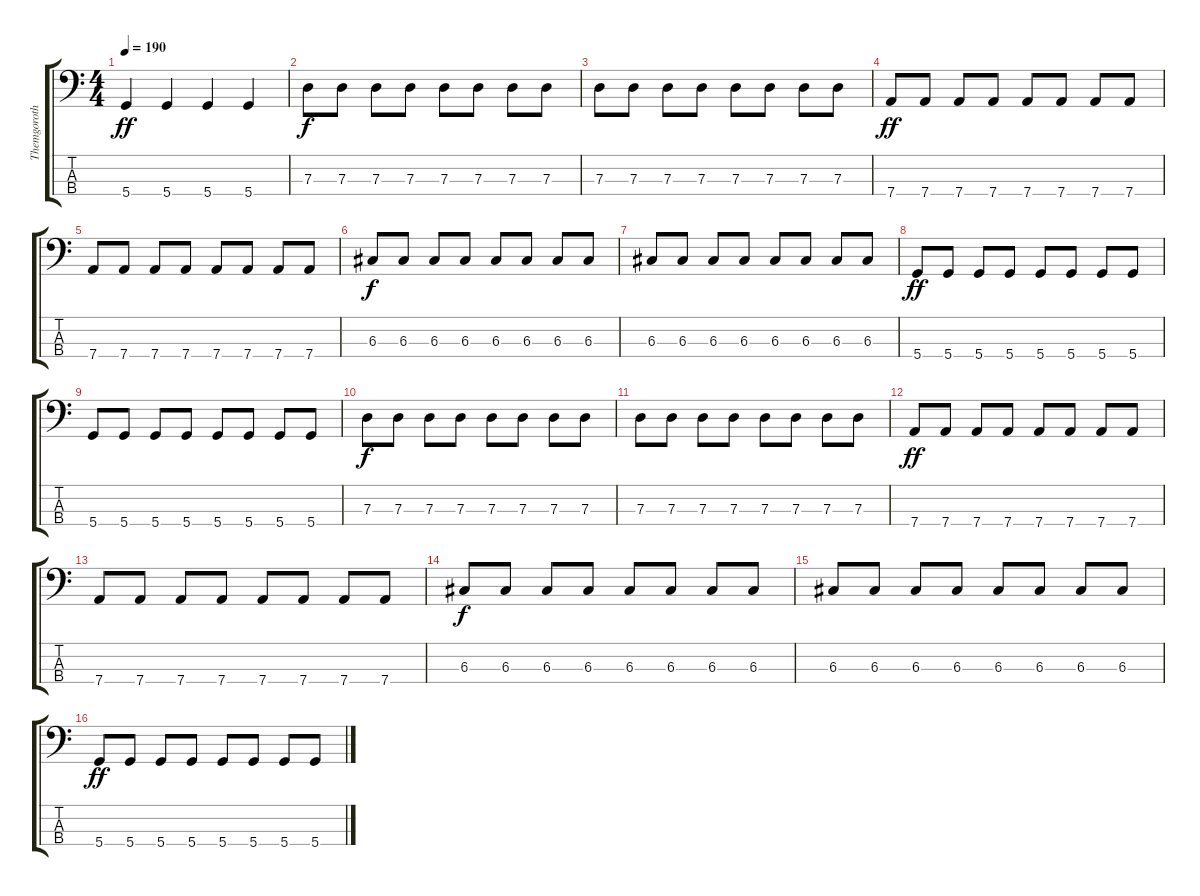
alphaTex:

\track ("Themgoroth" "Themgoroth") {instrument electricbassfinger}
\staff {score tabs}
\tuning (F2 C2 G1 D1) {hide}
\ts (4 4)
\tempo 190
\clef f4
\ks c
5.4.4{dy ff} 5.4.4 5.4.4 5.4.4 |
7.3.8{dy f} 7.3.8 7.3.8 7.3.8 7.3.8 7.3.8 7.3.8 7.3.8 |
7.3.8 7.3.8 7.3.8 7.3.8 7.3.8 7.3.8 7.3.8 7.3.8 |
7.4.8{dy ff} 7.4.8 7.4.8 7.4.8 7.4.8 7.4.8 7.4.8 7.4.8 |
7.4.8 7.4.8 7.4.8 7.4.8 7.4.8 7.4.8 7.4.8 7.4.8 |
6.3.8{dy f} 6.3.8 6.3.8 6.3.8 6.3.8 6.3.8 6.3.8 6.3.8 |
6.3.8 6.3.8 6.3.8 6.3.8 6.3.8 6.3.8 6.3.8 6.3.8 |
5.4.8{dy ff} 5.4.8 5.4.8 5.4.8 5.4.8 5.4.8 5.4.8 5.4.8 |
5.4.8 5.4.8 5.4.8 5.4.8 5.4.8 5.4.8 5.4.8 5.4.8 |
7.3.8{dy f} 7.3.8 7.3.8 7.3.8 7.3.8 7.3.8 7.3.8 7.3.8 |
7.3.8 7.3.8 7.3.8 7.3.8 7.3.8 7.3.8 7.3.8 7.3.8 |
7.4.8{dy ff} 7.4.8 7.4.8 7.4.8 7.4.8 7.4.8 7.4.8 7.4.8 |
7.4.8 7.4.8 7.4.8 7.4.8 7.4.8 7.4.8 7.4.8 7.4.8 |
6.3.8{dy f} 6.3.8 6.3.8 6.3.8 6.3.8 6.3.8 6.3.8 6.3.8 |
6.3.8 6.3.8 6.3.8 6.3.8 6.3.8 6.3.8 6.3.8 6.3.8 |
5.4.8{dy ff} 5.4.8 5.4.8 5.4.8 5.4.8 5.4.8 5.4.8 5.4.8
